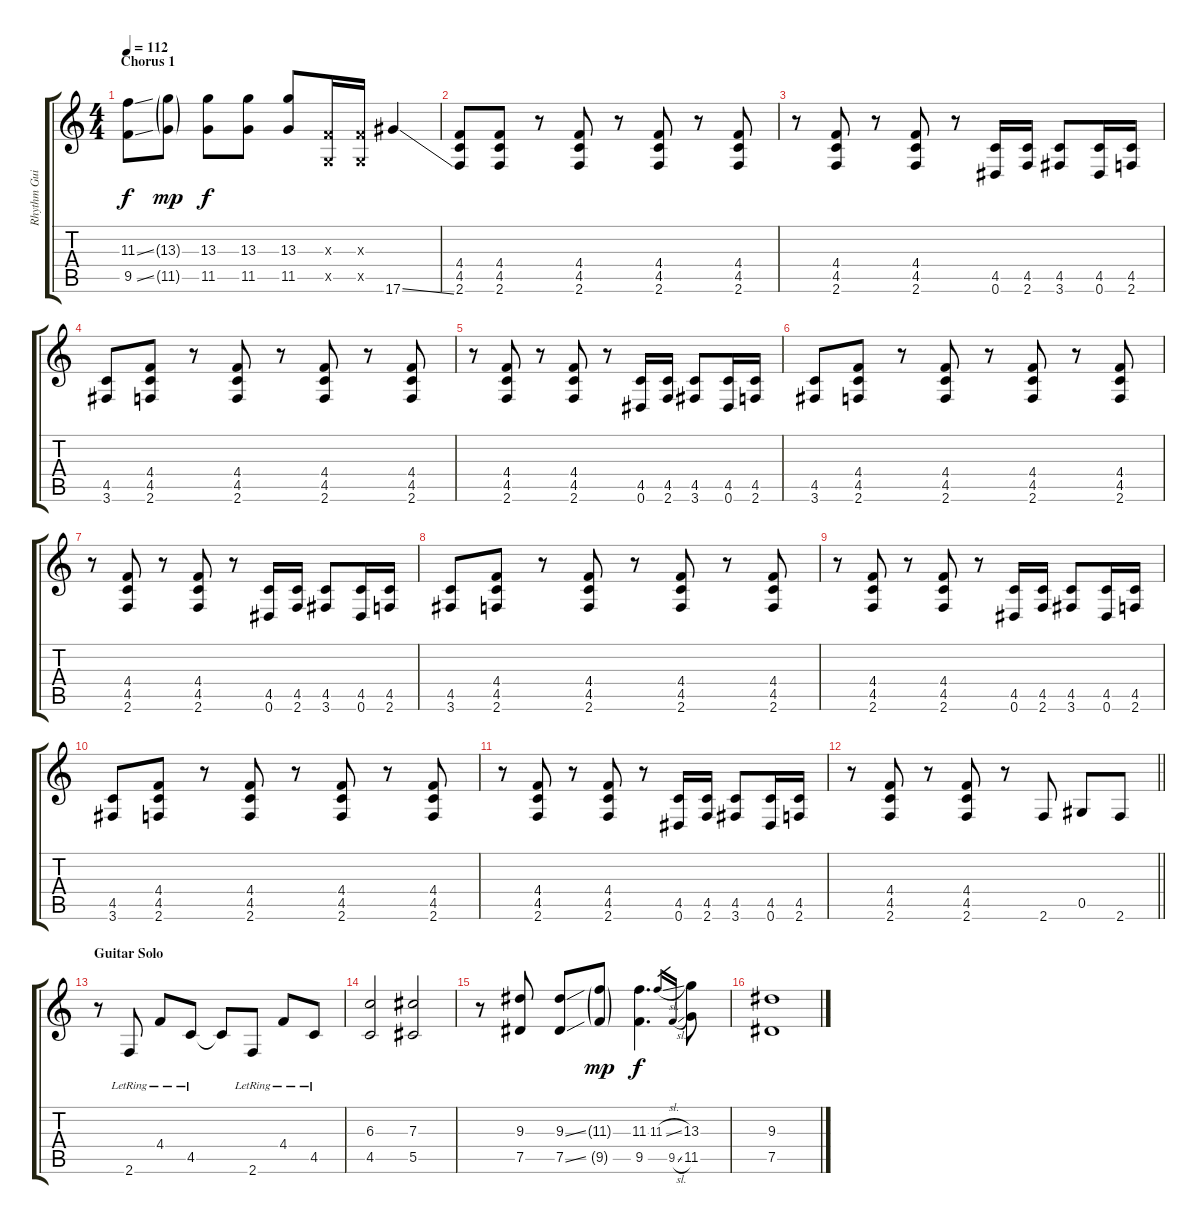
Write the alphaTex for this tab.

\track ("Rhythm Guitars" "Rhythm Gui") {instrument electricguitarclean}
\staff {score tabs}
\tuning (Eb4 Bb3 Gb3 Db3 Ab2 Eb2) {hide}
\ts (4 4)
\section ("" "Chorus 1")
\tempo 112
\clef g2
\ks c
(11.3{ss} 9.5{ss}).8{dy f} (13.3{g} 11.5{g}).8{dy mp} (13.3 11.5).8{dy f} (13.3 11.5).8 (13.3 11.5).8 (-1.3{x} -1.5{x}).16 (-1.3{x} -1.5{x}).16 17.6{ss}.4 |
(4.4 4.5 2.6).8 (4.4 4.5 2.6).8 r.8 (4.4 4.5 2.6).8 r.8 (4.4 4.5 2.6).8 r.8 (4.4 4.5 2.6).8 |
r.8 (4.4 4.5 2.6).8 r.8 (4.4 4.5 2.6).8 r.8 (4.5 0.6).16 (4.5 2.6).16 (4.5 3.6).8 (4.5 0.6).16 (4.5 2.6).16 |
(4.5 3.6).8 (4.4 4.5 2.6).8 r.8 (4.4 4.5 2.6).8 r.8 (4.4 4.5 2.6).8 r.8 (4.4 4.5 2.6).8 |
r.8 (4.4 4.5 2.6).8 r.8 (4.4 4.5 2.6).8 r.8 (4.5 0.6).16 (4.5 2.6).16 (4.5 3.6).8 (4.5 0.6).16 (4.5 2.6).16 |
(4.5 3.6).8 (4.4 4.5 2.6).8 r.8 (4.4 4.5 2.6).8 r.8 (4.4 4.5 2.6).8 r.8 (4.4 4.5 2.6).8 |
r.8 (4.4 4.5 2.6).8 r.8 (4.4 4.5 2.6).8 r.8 (4.5 0.6).16 (4.5 2.6).16 (4.5 3.6).8 (4.5 0.6).16 (4.5 2.6).16 |
(4.5 3.6).8 (4.4 4.5 2.6).8 r.8 (4.4 4.5 2.6).8 r.8 (4.4 4.5 2.6).8 r.8 (4.4 4.5 2.6).8 |
r.8 (4.4 4.5 2.6).8 r.8 (4.4 4.5 2.6).8 r.8 (4.5 0.6).16 (4.5 2.6).16 (4.5 3.6).8 (4.5 0.6).16 (4.5 2.6).16 |
(4.5 3.6).8 (4.4 4.5 2.6).8 r.8 (4.4 4.5 2.6).8 r.8 (4.4 4.5 2.6).8 r.8 (4.4 4.5 2.6).8 |
r.8 (4.4 4.5 2.6).8 r.8 (4.4 4.5 2.6).8 r.8 (4.5 0.6).16 (4.5 2.6).16 (4.5 3.6).8 (4.5 0.6).16 (4.5 2.6).16 |
\barLineRight lightlight
r.8 (4.4 4.5 2.6).8 r.8 (4.4 4.5 2.6).8 r.8 2.6.8 0.5.8 2.6.8 |
\section ("" "Guitar Solo")
r.8 2.6{lr}.8 4.4{lr}.8 4.5{lr}.8 4.5{t}.8 2.6{lr}.8 4.4{lr}.8 4.5{lr}.8 |
(6.3 4.5).2 (7.3 5.5).2 |
r.8 (9.3 7.5).8 (9.3{ss} 7.5{ss}).8 (11.3{g} 9.5{g}).8{dy mp} (11.3 9.5).4{d dy f} 11.3{sl}.16{gr} 9.5{sl}.16{gr} (13.3 11.5).8 |
(9.3 7.5).1
